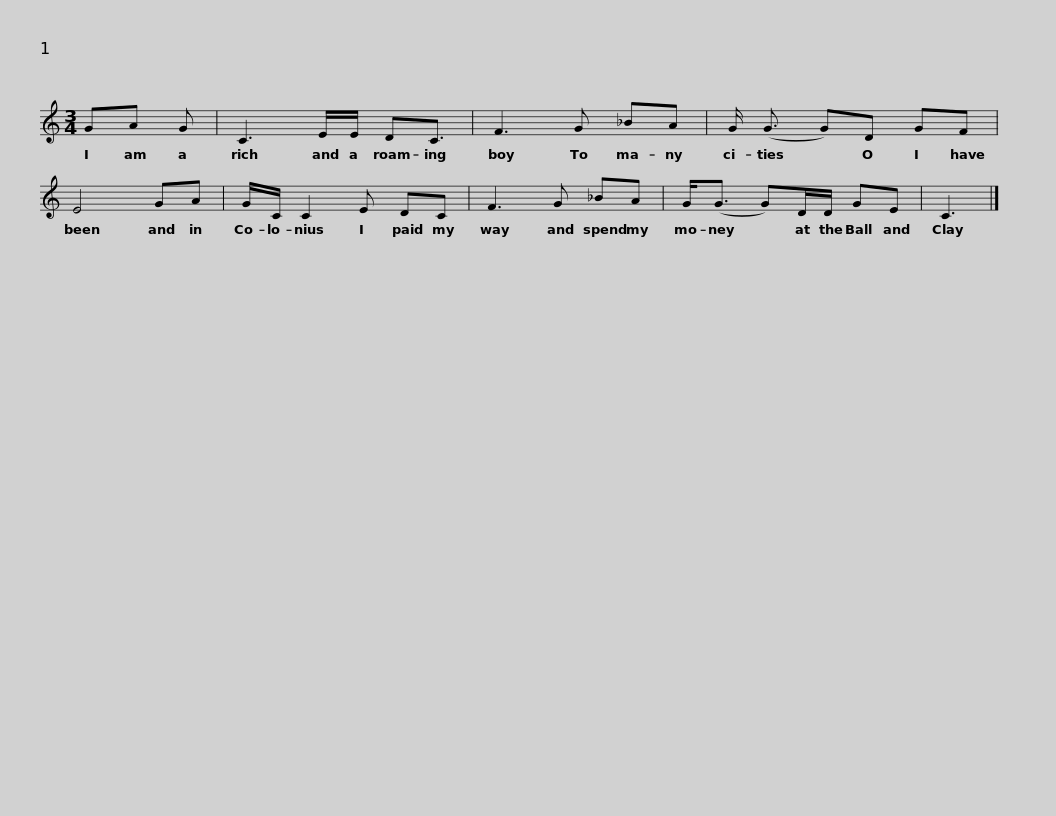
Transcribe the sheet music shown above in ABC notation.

X:1
L:1/8
M:3/4
I:linebreak $
K:C
V:1 treble
V:1
 GA G | C3 E/E/ DC3/2 | F3 G _BA | G/ (G3/2 G)D GF | E4 GA | %5
 G/C/ C2 E DC |$ F3 G _BA | G<(G G)D/D/ GE | C3 |] %9
